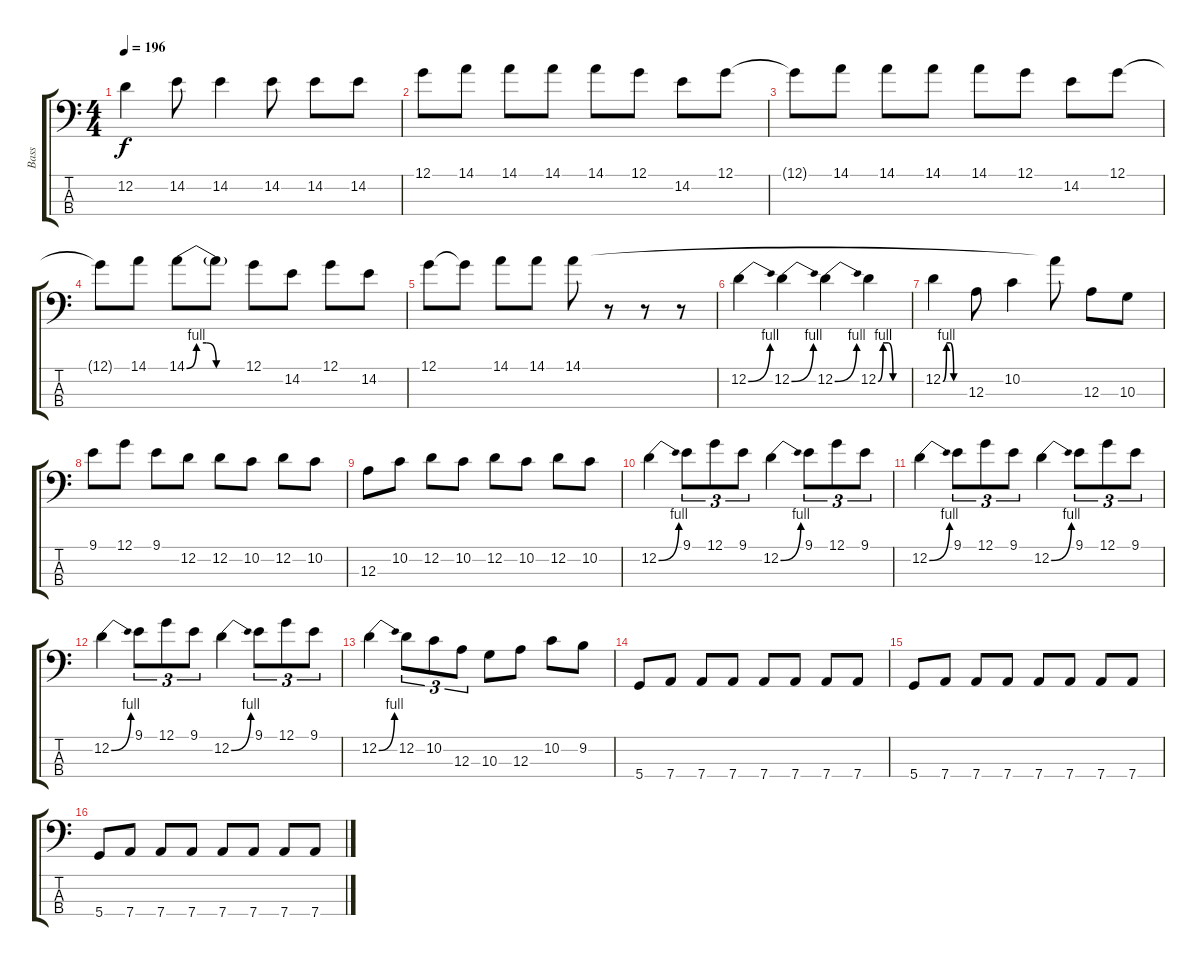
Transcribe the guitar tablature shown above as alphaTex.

\track ("Bass" "Bass") {instrument electricbasspick}
\staff {score tabs}
\tuning (G2 D2 A1 D1) {hide}
\ts (4 4)
\tempo 196
\clef f4
\ks c
12.2.4{dy f} 14.2.8 14.2.4 14.2.8 14.2.8 14.2.8 |
12.1.8 14.1.8 14.1.8 14.1.8 14.1.8 12.1.8 14.2.8 12.1.8 |
12.1{t}.8 14.1.8 14.1.8 14.1.8 14.1.8 12.1.8 14.2.8 12.1.8 |
12.1{t}.8 14.1.8 14.1{be (custom 0 0 10 4 20 4 30 0 60 0)}.8 14.1{t}.8 12.1.8 14.2.8 12.1.8 14.2.8 |
12.1.8 12.1{t}.8 14.1.8 14.1.8 14.1.8 r.8 r.8 r.8 |
12.2{be (bend 0 0 60 4)}.4 12.2{be (bend 0 0 60 4)}.4 12.2{be (bend 0 0 60 4)}.4 12.2{be (custom 0 0 10 4 20 4 30 0 60 0)}.4 |
12.2{be (custom 0 0 10 4 20 4 30 0 60 0)}.4 12.3.8 10.2.4 14.1{t}.8 12.3.8 10.3.8 |
9.1.8 12.1.8 9.1.8 12.2.8 12.2.8 10.2.8 12.2.8 10.2.8 |
12.3.8 10.2.8 12.2.8 10.2.8 12.2.8 10.2.8 12.2.8 10.2.8 |
12.2{be (bend 0 0 60 4)}.4 9.1.8{tu (3 2)} 12.1.8{tu (3 2)} 9.1.8{tu (3 2)} 12.2{be (bend 0 0 60 4)}.4 9.1.8{tu (3 2)} 12.1.8{tu (3 2)} 9.1.8{tu (3 2)} |
12.2{be (bend 0 0 60 4)}.4 9.1.8{tu (3 2)} 12.1.8{tu (3 2)} 9.1.8{tu (3 2)} 12.2{be (bend 0 0 60 4)}.4 9.1.8{tu (3 2)} 12.1.8{tu (3 2)} 9.1.8{tu (3 2)} |
12.2{be (bend 0 0 60 4)}.4 9.1.8{tu (3 2)} 12.1.8{tu (3 2)} 9.1.8{tu (3 2)} 12.2{be (bend 0 0 60 4)}.4 9.1.8{tu (3 2)} 12.1.8{tu (3 2)} 9.1.8{tu (3 2)} |
12.2{be (bend 0 0 60 4)}.4 12.2.8{tu (3 2)} 10.2.8{tu (3 2)} 12.3.8{tu (3 2)} 10.3.8 12.3.8 10.2.8 9.2.8 |
5.4.8 7.4.8 7.4.8 7.4.8 7.4.8 7.4.8 7.4.8 7.4.8 |
5.4.8 7.4.8 7.4.8 7.4.8 7.4.8 7.4.8 7.4.8 7.4.8 |
5.4.8 7.4.8 7.4.8 7.4.8 7.4.8 7.4.8 7.4.8 7.4.8
